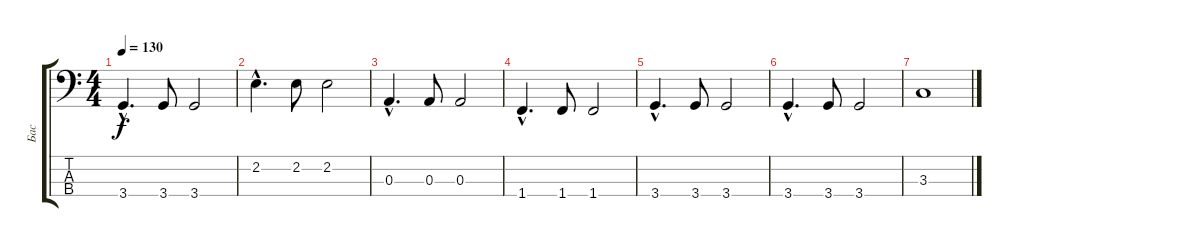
\track ("Бас" "Бас") {instrument electricbasspick}
\staff {score tabs}
\tuning (G2 D2 A1 E1) {hide}
\ts (4 4)
\tempo 130
\clef f4
\ks c
3.4{hac}.4{d dy f} 3.4.8 3.4.2 |
2.2{hac}.4{d} 2.2.8 2.2.2 |
0.3{hac}.4{d} 0.3.8 0.3.2 |
1.4{hac}.4{d} 1.4.8 1.4.2 |
3.4{hac}.4{d} 3.4.8 3.4.2 |
3.4{hac}.4{d} 3.4.8 3.4.2 |
3.3.1
